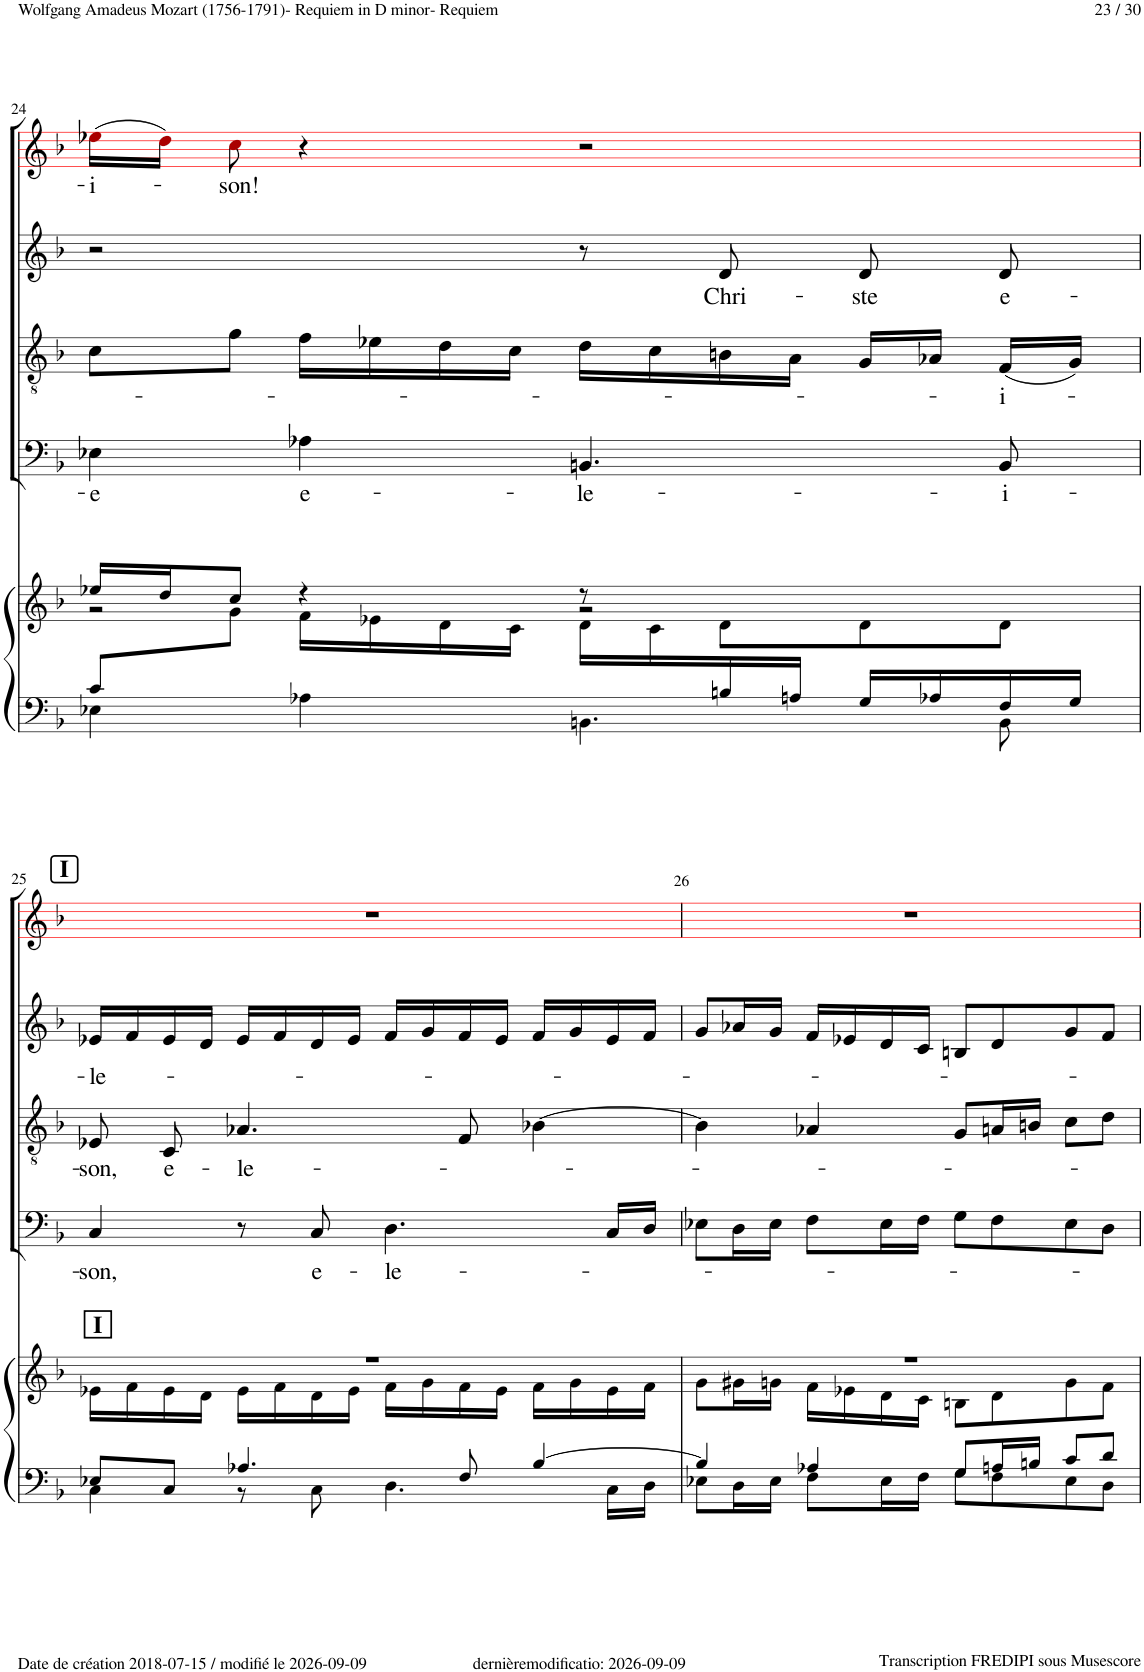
**kern	**kern	**kern	**text	**kern	**text	**kern	**text	**kern	**text
*part5	*part5	*part4	*part4	*part3	*part3	*part2	*part2	*part1	*part1
*staff6	*staff5	*staff4	*staff4	*staff3	*staff3	*staff2	*staff2	*staff1	*staff1
*I"Piano	*	*I"Basso Chorus	*	*I"Tenor Chorus	*	*I"Alto Chorus	*	*I"Soprano Chorus	*
*I'Pno	*	*I'Ch	*	*I'Ch	*	*I'Ch	*	*	*
!!LO:PB:g=z
*clefF4	*clefG2	*clefF4	*	*clefGv2	*	*clefG2	*	*clefG2	*
*	*	*	*	*	*	*	*	*ITrd1c2	*
*k[b-]	*k[b-]	*k[b-]	*	*k[b-]	*	*k[b-]	*	*k[b-]	*
*M4/4	*M4/4	*M4/4	*	*M4/4	*	*M4/4	*	*M4/4	*
*met(c)	*met(c)	*met(c)	*	*met(c)	*	*met(c)	*	*met(c)	*
=24	=24	=24	=24	=24	=24	=24	=24	=24	=24
*^	*^	*	*	*	*	*	*	*	*
*	*	*	*^	*	*	*	*	*	*	*	*
!	!	!	!	!	!	!LO:LY:b	!	!	!	!	!	!LO:LY:b
8c/L	4E-X\	16ee-X/LL	8ryy	2r	4E-X!\	-e	8c!\L	.	2r	.	(16ee-X!i\LL	i-
.	.	16dd/J	.	.	.	.	.	.	.	.	16dd!i\JJ)	.
!	!	!	!	!	!	!	!	!	!	!	!	!LO:LY:b
2ryy	.	8cc/J	8g\J	.	.	.	8g!\J	.	.	.	8cc!i\	-son!
!	!	!	!	!	!	!LO:LY:b	!	!	!	!	!	!
.	4A-X\	4r	16f\LL	.	4A-X!\	e-	16f!\LL	.	.	.	4r	.
.	.	.	16e-X\	.	.	.	16e-X!\	.	.	.	.	.
.	.	.	16d\	.	.	.	16d!\	.	.	.	.	.
.	.	.	16c\JJ	.	.	.	16c!\JJ	.	.	.	.	.
!	!	!	!	!	!	!LO:LY:b	!	!	!	!	!	!
.	4.BBn\	8r	16d\LL	2r	4.BBn!/	-le-	16d!\LL	.	8r	.	2r	.
.	.	.	16c\	.	.	.	16c!\	.	.	.	.	.
!	!	!	!	!	!	!	!	!	!	!LO:LY:b	!	!
16Bn/	.	8d\L	4.ryy	.	.	.	16Bn!\	.	8d!/	Chri-	.	.
16An/JJ	.	.	.	.	.	.	16A!\JJ	.	.	.	.	.
!	!	!	!	!	!	!	!	!	!	!LO:LY:b	!	!
16G/LL	.	8d\	.	.	.	.	16G!/LL	.	8d!/	-ste	.	.
16A-X/	.	.	.	.	.	.	16A-X!/JJ	.	.	.	.	.
!	!	!	!	!	!	!LO:LY:b	!	!LO:LY:b	!	!LO:LY:b	!	!
16F/	8BB\	8d\J	.	.	8BB!/	-i-	(16F!/LL	-i-	8d!/	e-	.	.
16G/JJ	.	.	.	.	.	.	16G!/JJ)	.	.	.	.	.
*	*	*	*v	*v	*	*	*	*	*	*	*	*
!!LO:LB:g=z
=25	=25	=25	=25	=25	=25	=25	=25	=25	=25	=25	=25
!	!	!LO:TX:a:B:t=I	!	!	!	!	!	!	!	!	!
!	!	!	!	!	!LO:LY:b	!	!LO:LY:b	!	!LO:LY:b	!	!
8E-X/L	4C\	1r	16e-X\LL	4C!/	-son,	8E-X!/	-son,	16e-X!/LL	-le-	1r	.
.	.	.	16f\	.	.	.	.	16f!/	.	.	.
!	!	!	!	!	!	!	!LO:LY:b	!	!	!	!
8C/J	.	.	16e-\	.	.	8C!/	e-	16e-!/	.	.	.
.	.	.	16d\JJ	.	.	.	.	16d!/JJ	.	.	.
!	!	!	!	!	!	!	!LO:LY:b	!	!	!	!
4.A-X/	8r	.	16e-\LL	8r	.	4.A-X!/	-le-	16e-!/LL	.	.	.
.	.	.	16f\	.	.	.	.	16f!/	.	.	.
!	!	!	!	!	!LO:LY:b	!	!	!	!	!	!
.	8C\	.	16d\	8C!/	e-	.	.	16d!/	.	.	.
.	.	.	16e-\JJ	.	.	.	.	16e-!/JJ	.	.	.
!	!	!	!	!	!LO:LY:b	!	!	!	!	!	!
.	4.D\	.	16f\LL	4.D!\	-le-	.	.	16f!/LL	.	.	.
.	.	.	16g\	.	.	.	.	16g!/	.	.	.
8F/	.	.	16f\	.	.	8F!/	.	16f!/	.	.	.
.	.	.	16e-\JJ	.	.	.	.	16e-!/JJ	.	.	.
[4B-/	.	.	16f\LL	.	.	[4B-X!\	.	16f!/LL	.	.	.
.	.	.	16g\	.	.	.	.	16g!/	.	.	.
.	16C\LL	.	16e-\	16C!/LL	.	.	.	16e-!/	.	.	.
.	16D\JJ	.	16f\JJ	16D!/JJ	.	.	.	16f!/JJ	.	.	.
=26	=26	=26	=26	=26	=26	=26	=26	=26	=26	=26	=26
4B-/]	8E-X\L	1r	8g\L	8E-X!\L	.	4B-!\]	.	8g!/L	.	1r	.
.	16D\L	.	16g#X\L	16D!\L	.	.	.	16a-X!/L	.	.	.
.	16E-\JJ	.	16gn\JJ	16E-!\JJ	.	.	.	16g!/JJ	.	.	.
4A-X/	8F\L	.	16f\LL	8F!\L	.	4A-X!/	.	16f!/LL	.	.	.
.	.	.	16e-X\	.	.	.	.	16e-X!/	.	.	.
.	16E-\L	.	16d\	16E-!\L	.	.	.	16d!/	.	.	.
.	16F\JJ	.	16c\JJ	16F!\JJ	.	.	.	16c!/JJ	.	.	.
8G/L	8G\L	.	8Bn\L	8G!\L	.	8G!/L	.	8Bn!/L	.	.	.
16An/L	8F\	.	8d\	8F!\	.	16An!/L	.	8d!/	.	.	.
16Bn/JJ	.	.	.	.	.	16Bn!/JJ	.	.	.	.	.
8c/L	8E-\	.	8g\	8E-!\	.	8c!\L	.	8g!/	.	.	.
8d/J	8D\J	.	8f\J	8D!\J	.	8d!\J	.	8f!/J	.	.	.
*v	*v	*	*	*	*	*	*	*	*	*	*
*	*v	*v	*	*	*	*	*	*	*	*
=	=	=	=	=	=	=	=	=	=
*-	*-	*-	*-	*-	*-	*-	*-	*-	*-
